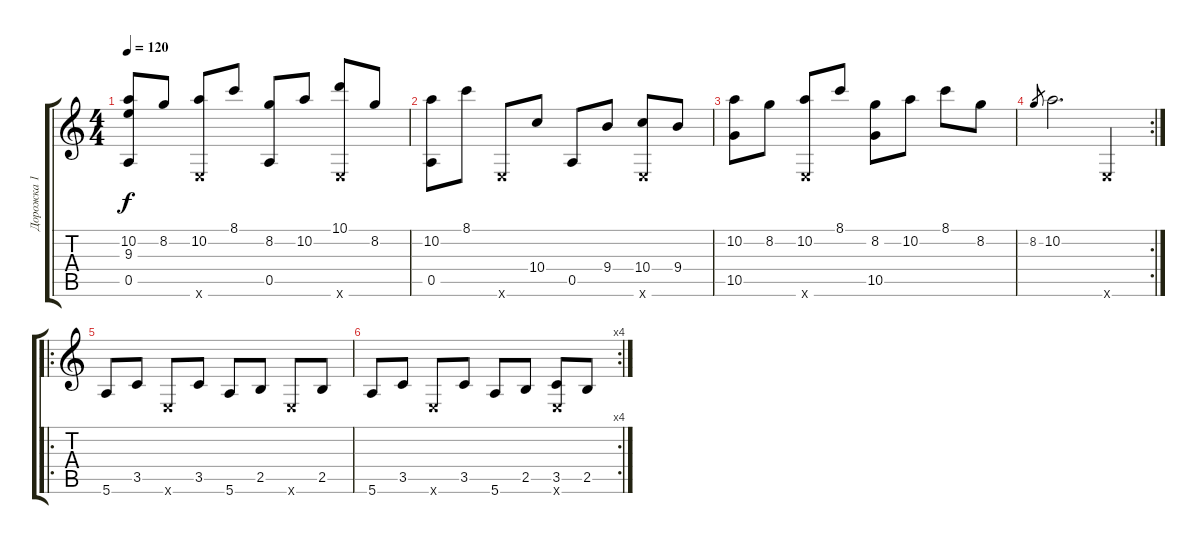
\track ("Дорожка 1" "Дорожка 1") {instrument acousticguitarsteel}
\staff {score tabs}
\tuning (E4 B3 G3 D3 A2 E2) {hide}
\ts (4 4)
\tempo 120
\clef g2
\ks c
(10.2 9.3 0.5).8{dy f} 8.2.8 (10.2 0.6{x}).8 8.1.8 (8.2 0.5).8 10.2.8 (10.1 0.6{x}).8 8.2.8 |
(10.2 0.5).8 8.1.8 0.6{x}.8 10.4.8 0.5.8 9.4.8 (10.4 0.6{x}).8 9.4.8 |
(10.2 10.5).8 8.2.8 (10.2 0.6{x}).8 8.1.8 (8.2 10.5).8 10.2.8 8.1.8 8.2.8 |
\rc 2
8.2.8{gr} 10.2.2{d} 0.6{x}.4 |
\ro
5.6.8 3.5.8 0.6{x}.8 3.5.8 5.6.8 2.5.8 0.6{x}.8 2.5.8 |
\rc 4
5.6.8 3.5.8 0.6{x}.8 3.5.8 5.6.8 2.5.8 (3.5 0.6{x}).8 2.5.8
